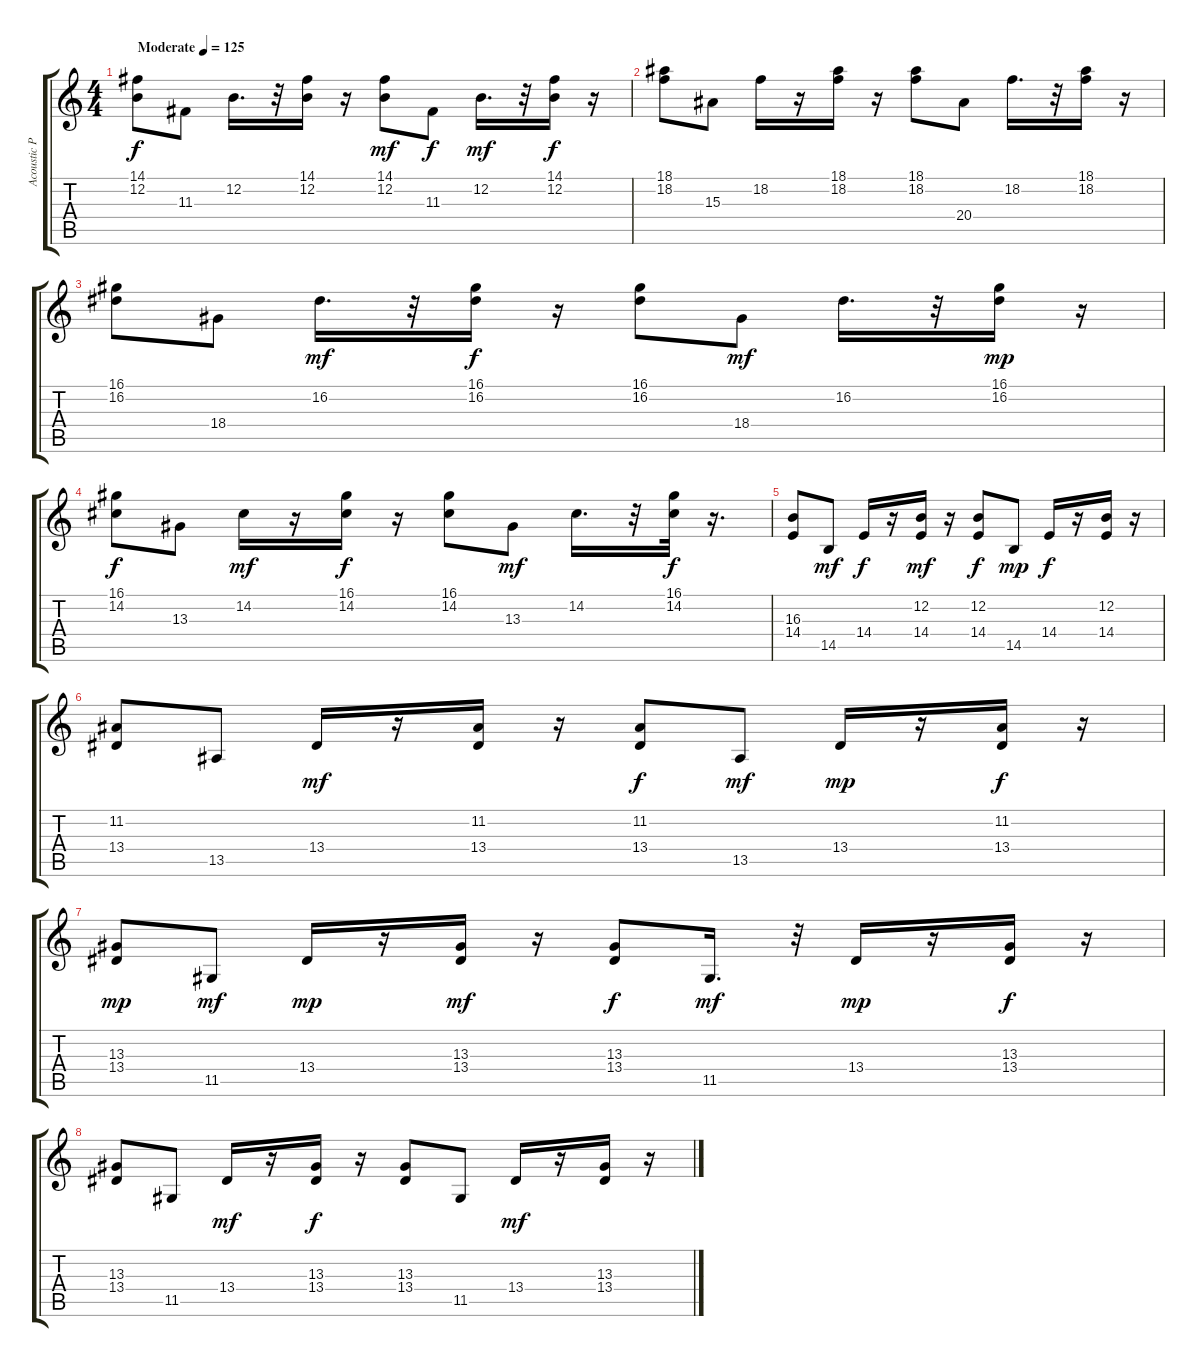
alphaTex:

\track ("Acoustic Piano Right Hand" "Acoustic P") {instrument acousticgrandpiano}
\staff {score tabs}
\tuning (E4 B3 G3 D3 A2 E2) {hide}
\ts (4 4)
\tempo (125 "Moderate")
\clef g2
\ks c
(14.1 12.2).8{dy f instrument acousticgrandpiano} 11.3.8 12.2.16{d} r.32 (14.1 12.2).16 r.16 (14.1 12.2).8{dy mf} 11.3.8{dy f} 12.2.16{d dy mf} r.32 (14.1 12.2).16{dy f} r.16 |
(18.1 18.2).8 15.3.8 18.2.16 r.16 (18.1 18.2).16 r.16 (18.1 18.2).8 20.4.8 18.2.16{d} r.32 (18.1 18.2).16 r.16 |
(16.1 16.2).8 18.4.8 16.2.16{d dy mf} r.32 (16.1 16.2).16{dy f} r.16 (16.1 16.2).8 18.4.8{dy mf} 16.2.16{d} r.32 (16.1 16.2).16{dy mp} r.16 |
(16.1 14.2).8{dy f} 13.3.8 14.2.16{dy mf} r.16 (16.1 14.2).16{dy f} r.16 (16.1 14.2).8 13.3.8{dy mf} 14.2.16{d} r.32 (16.1 14.2).32{dy f} r.16{d} |
(16.3 14.4).8 14.5.8{dy mf} 14.4.16{dy f} r.16 (12.2 14.4).16{dy mf} r.16 (12.2 14.4).8{dy f} 14.5.8{dy mp} 14.4.16{dy f} r.16 (12.2 14.4).16 r.16 |
(11.2 13.4).8 13.5.8 13.4.16{dy mf} r.16 (11.2 13.4).16 r.16 (11.2 13.4).8{dy f} 13.5.8{dy mf} 13.4.16{dy mp} r.16 (11.2 13.4).16{dy f} r.16 |
(13.3 13.4).8{dy mp} 11.5.8{dy mf} 13.4.16{dy mp} r.16 (13.3 13.4).16{dy mf} r.16 (13.3 13.4).8{dy f} 11.5.16{d dy mf} r.32 13.4.16{dy mp} r.16 (13.3 13.4).16{dy f} r.16 |
(13.3 13.4).8 11.5.8 13.4.16{dy mf} r.16 (13.3 13.4).16{dy f} r.16 (13.3 13.4).8 11.5.8 13.4.16{dy mf} r.16 (13.3 13.4).16 r.16
